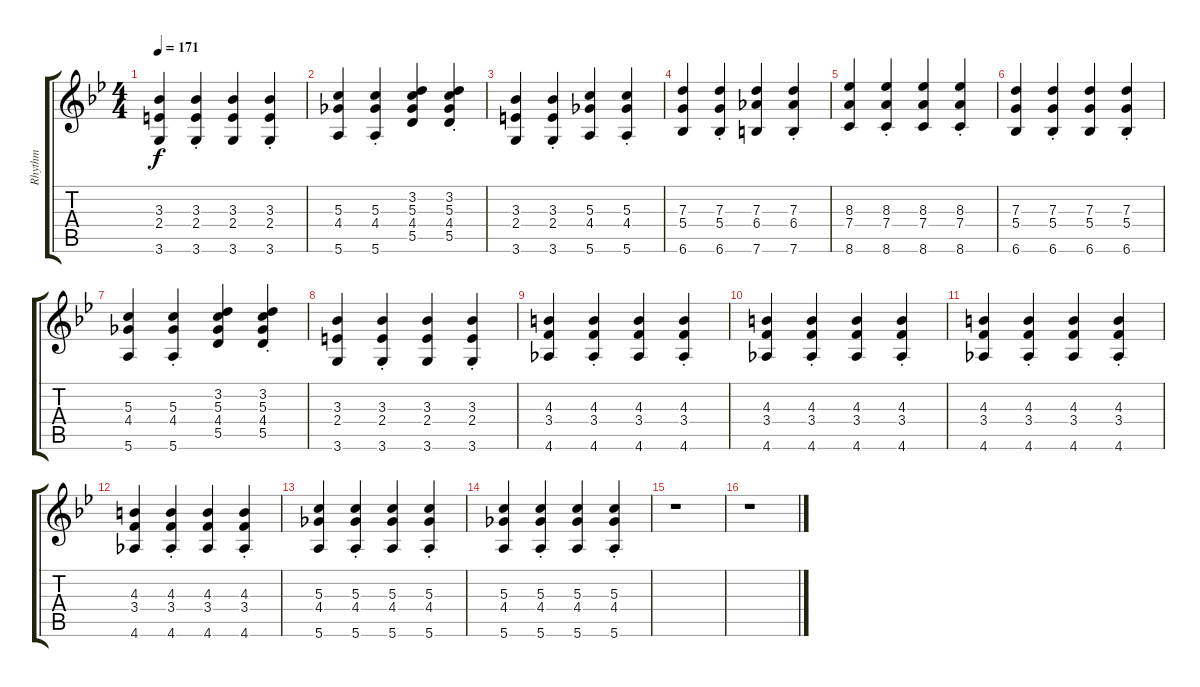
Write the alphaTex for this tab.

\track ("Rhythm" "Rhythm") {instrument acousticguitarsteel}
\staff {score tabs}
\tuning (E4 B3 G3 D3 A2 E2) {hide}
\ts (4 4)
\tempo 171
\clef g2
\ks bb
(3.3 2.4 3.6).4{dy f} (3.3{st} 2.4{st} 3.6{st}).4 (3.3 2.4 3.6).4 (3.3{st} 2.4{st} 3.6{st}).4 |
(5.3 4.4 5.6).4 (5.3{st} 4.4{st} 5.6{st}).4 (3.2 5.3 4.4 5.5).4 (3.2{st} 5.3{st} 4.4{st} 5.5{st}).4 |
(3.3 2.4 3.6).4 (3.3{st} 2.4{st} 3.6{st}).4 (5.3 4.4 5.6).4 (5.3{st} 4.4{st} 5.6{st}).4 |
(7.3 5.4 6.6).4 (7.3{st} 5.4{st} 6.6{st}).4 (7.3 6.4 7.6).4 (7.3{st} 6.4{st} 7.6{st}).4 |
(8.3 7.4 8.6).4 (8.3{st} 7.4{st} 8.6{st}).4 (8.3 7.4 8.6).4 (8.3{st} 7.4{st} 8.6{st}).4 |
(7.3 5.4 6.6).4 (7.3{st} 5.4{st} 6.6{st}).4 (7.3 5.4 6.6).4 (7.3{st} 5.4{st} 6.6{st}).4 |
(5.3 4.4 5.6).4 (5.3{st} 4.4{st} 5.6{st}).4 (3.2 5.3 4.4 5.5).4 (3.2{st} 5.3{st} 4.4{st} 5.5{st}).4 |
(3.3 2.4 3.6).4 (3.3{st} 2.4{st} 3.6{st}).4 (3.3 2.4 3.6).4 (3.3{st} 2.4{st} 3.6{st}).4 |
(4.3 3.4 4.6).4 (4.3{st} 3.4{st} 4.6{st}).4 (4.3 3.4 4.6).4 (4.3{st} 3.4{st} 4.6{st}).4 |
(4.3 3.4 4.6).4 (4.3{st} 3.4{st} 4.6{st}).4 (4.3 3.4 4.6).4 (4.3{st} 3.4{st} 4.6{st}).4 |
(4.3 3.4 4.6).4 (4.3{st} 3.4{st} 4.6{st}).4 (4.3 3.4 4.6).4 (4.3{st} 3.4{st} 4.6{st}).4 |
(4.3 3.4 4.6).4 (4.3{st} 3.4{st} 4.6{st}).4 (4.3 3.4 4.6).4 (4.3{st} 3.4{st} 4.6{st}).4 |
(5.3 4.4 5.6).4 (5.3{st} 4.4{st} 5.6{st}).4 (5.3 4.4 5.6).4 (5.3{st} 4.4{st} 5.6{st}).4 |
(5.3 4.4 5.6).4 (5.3{st} 4.4{st} 5.6{st}).4 (5.3 4.4 5.6).4 (5.3{st} 4.4{st} 5.6{st}).4 |
r.1 |
r.1
